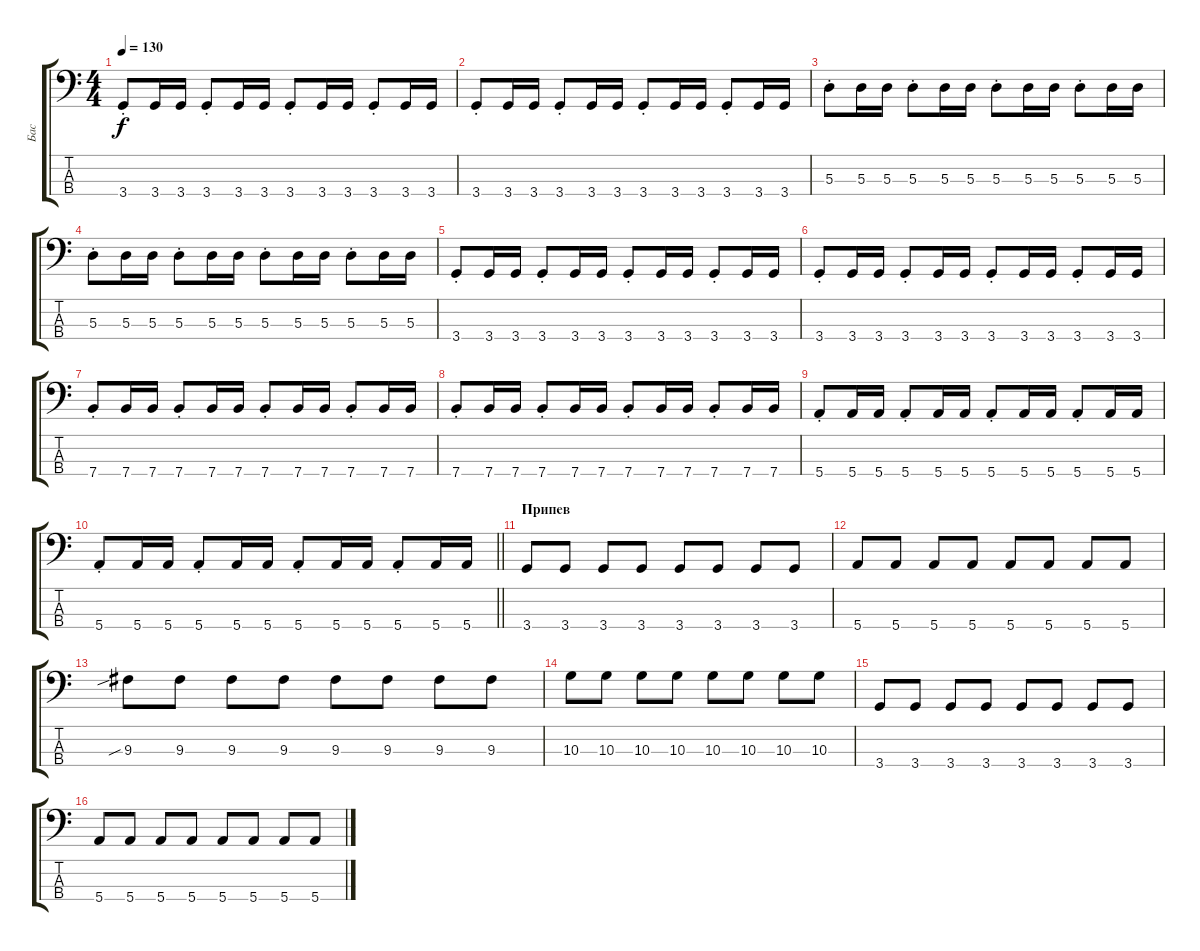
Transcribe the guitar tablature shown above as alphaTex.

\track ("Бас" "Бас") {instrument electricbassfinger}
\staff {score tabs}
\tuning (G2 D2 A1 E1) {hide}
\ts (4 4)
\tempo 130
\clef f4
\ks c
3.4{st}.8{dy f} 3.4.16 3.4.16 3.4{st}.8 3.4.16 3.4.16 3.4{st}.8 3.4.16 3.4.16 3.4{st}.8 3.4.16 3.4.16 |
3.4{st}.8 3.4.16 3.4.16 3.4{st}.8 3.4.16 3.4.16 3.4{st}.8 3.4.16 3.4.16 3.4{st}.8 3.4.16 3.4.16 |
5.3{st}.8 5.3.16 5.3.16 5.3{st}.8 5.3.16 5.3.16 5.3{st}.8 5.3.16 5.3.16 5.3{st}.8 5.3.16 5.3.16 |
5.3{st}.8 5.3.16 5.3.16 5.3{st}.8 5.3.16 5.3.16 5.3{st}.8 5.3.16 5.3.16 5.3{st}.8 5.3.16 5.3.16 |
3.4{st}.8 3.4.16 3.4.16 3.4{st}.8 3.4.16 3.4.16 3.4{st}.8 3.4.16 3.4.16 3.4{st}.8 3.4.16 3.4.16 |
3.4{st}.8 3.4.16 3.4.16 3.4{st}.8 3.4.16 3.4.16 3.4{st}.8 3.4.16 3.4.16 3.4{st}.8 3.4.16 3.4.16 |
7.4{st}.8 7.4.16 7.4.16 7.4{st}.8 7.4.16 7.4.16 7.4{st}.8 7.4.16 7.4.16 7.4{st}.8 7.4.16 7.4.16 |
7.4{st}.8 7.4.16 7.4.16 7.4{st}.8 7.4.16 7.4.16 7.4{st}.8 7.4.16 7.4.16 7.4{st}.8 7.4.16 7.4.16 |
5.4{st}.8 5.4.16 5.4.16 5.4{st}.8 5.4.16 5.4.16 5.4{st}.8 5.4.16 5.4.16 5.4{st}.8 5.4.16 5.4.16 |
\barLineRight lightlight
5.4{st}.8 5.4.16 5.4.16 5.4{st}.8 5.4.16 5.4.16 5.4{st}.8 5.4.16 5.4.16 5.4{st}.8 5.4.16 5.4.16 |
\section ("" "Припев")
3.4.8{volume 6 instrument electricbassfinger} 3.4.8 3.4.8 3.4.8 3.4.8 3.4.8 3.4.8 3.4.8 |
5.4.8 5.4.8 5.4.8 5.4.8 5.4.8 5.4.8 5.4.8 5.4.8 |
9.3{sib}.8 9.3.8 9.3.8 9.3.8 9.3.8 9.3.8 9.3.8 9.3.8 |
10.3.8 10.3.8 10.3.8 10.3.8 10.3.8 10.3.8 10.3.8 10.3.8 |
3.4.8 3.4.8 3.4.8 3.4.8 3.4.8 3.4.8 3.4.8 3.4.8 |
5.4.8 5.4.8 5.4.8 5.4.8 5.4.8 5.4.8 5.4.8 5.4.8
